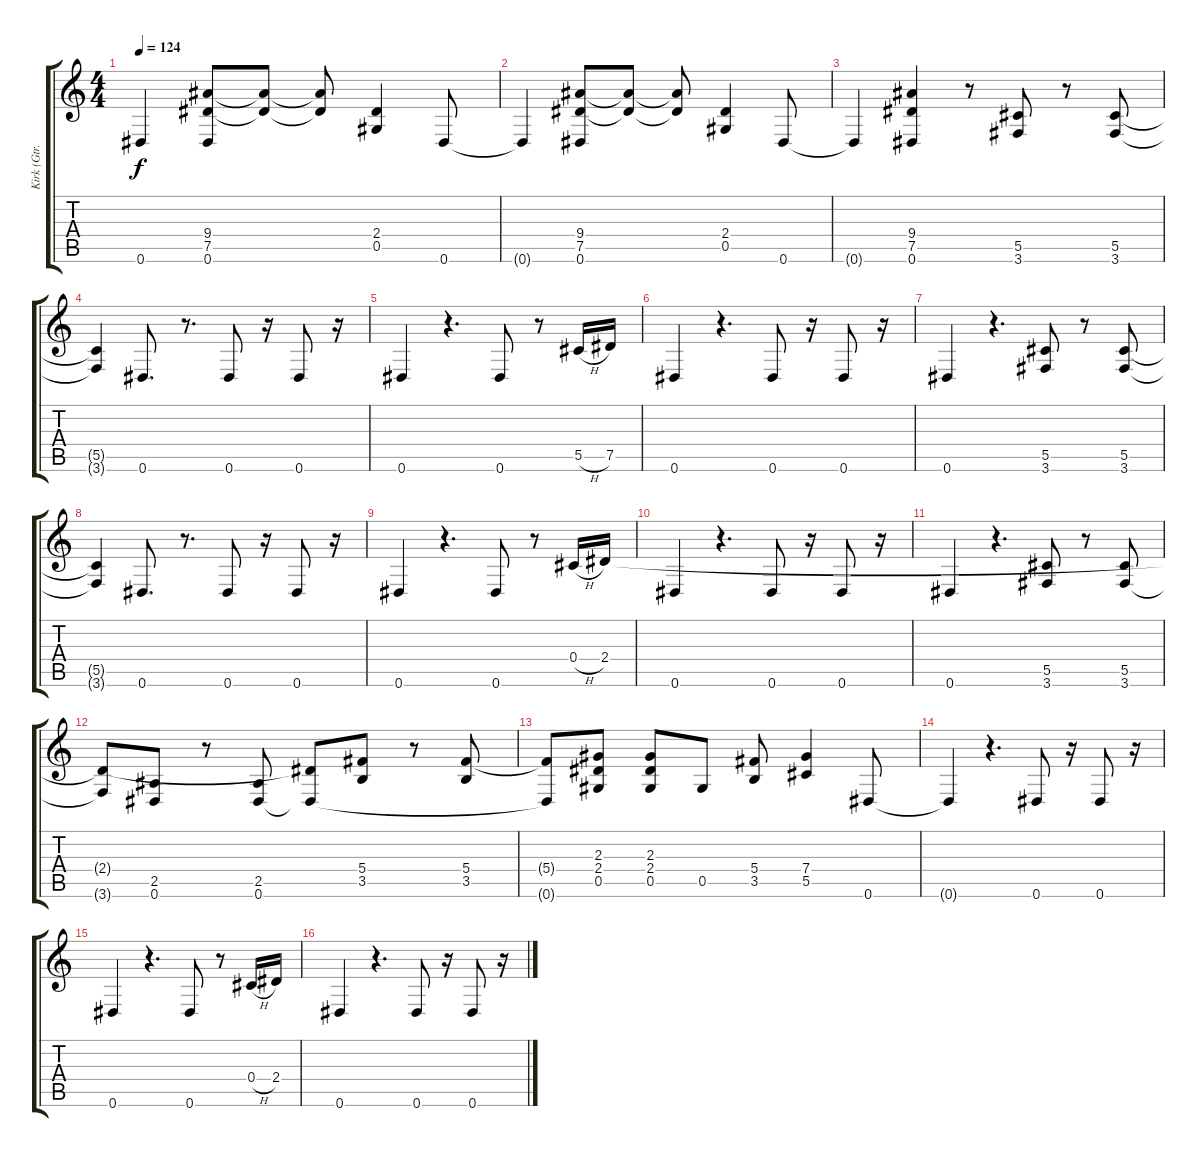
\track ("Kirk (Gtr.1)" "Kirk (Gtr.") {instrument distortionguitar}
\staff {score tabs}
\tuning (Eb4 Bb3 Gb3 Db3 Ab2 Eb2) {hide}
\ts (4 4)
\tempo 124
\clef g2
\ks c
0.6{t}.4{dy f} (9.4 7.5 0.6).8 (9.4{t} 7.5{t}).8 (9.4{t} 7.5{t}).8 (2.4 0.5).4 0.6.8 |
0.6{t}.4 (9.4 7.5 0.6).8 (9.4{t} 7.5{t}).8 (9.4{t} 7.5{t}).8 (2.4 0.5).4 0.6.8 |
0.6{t}.4 (9.4 7.5 0.6).4 r.8 (5.5 3.6).8 r.8 (5.5 3.6).8 |
(5.5{t} 3.6{t}).4 0.6.8{d} r.8{d} 0.6.8 r.16 0.6.8 r.16 |
0.6.4 r.4{d} 0.6.8 r.8 5.5{h}.16 7.5.16 |
0.6.4 r.4{d} 0.6.8 r.16 0.6.8 r.16 |
0.6.4 r.4{d} (5.5 3.6).8 r.8 (5.5 3.6).8 |
(5.5{t} 3.6{t}).4 0.6.8{d} r.8{d} 0.6.8 r.16 0.6.8 r.16 |
0.6.4 r.4{d} 0.6.8 r.8 0.4{h}.16 2.4.16 |
0.6.4 r.4{d} 0.6.8 r.16 0.6.8 r.16 |
0.6.4 r.4{d} (5.5 3.6).8 r.8 (5.5 3.6).8 |
(2.4{t} 3.6{t}).8 (2.5 0.6).8 r.8 (2.5 0.6).8 (2.4{t} 0.6{t}).8 (5.4 3.5).8 r.8 (5.4 3.5).8 |
(5.4{t} 0.6{t}).8 (2.3 2.4 0.5).8 (2.3 2.4 0.5).8 0.5.8 (5.4 3.5).8 (7.4 5.5).4 0.6.8 |
0.6{t}.4 r.4{d} 0.6.8 r.16 0.6.8 r.16 |
0.6.4 r.4{d} 0.6.8 r.8 0.4{h}.16 2.4.16 |
0.6.4 r.4{d} 0.6.8 r.16 0.6.8 r.16
